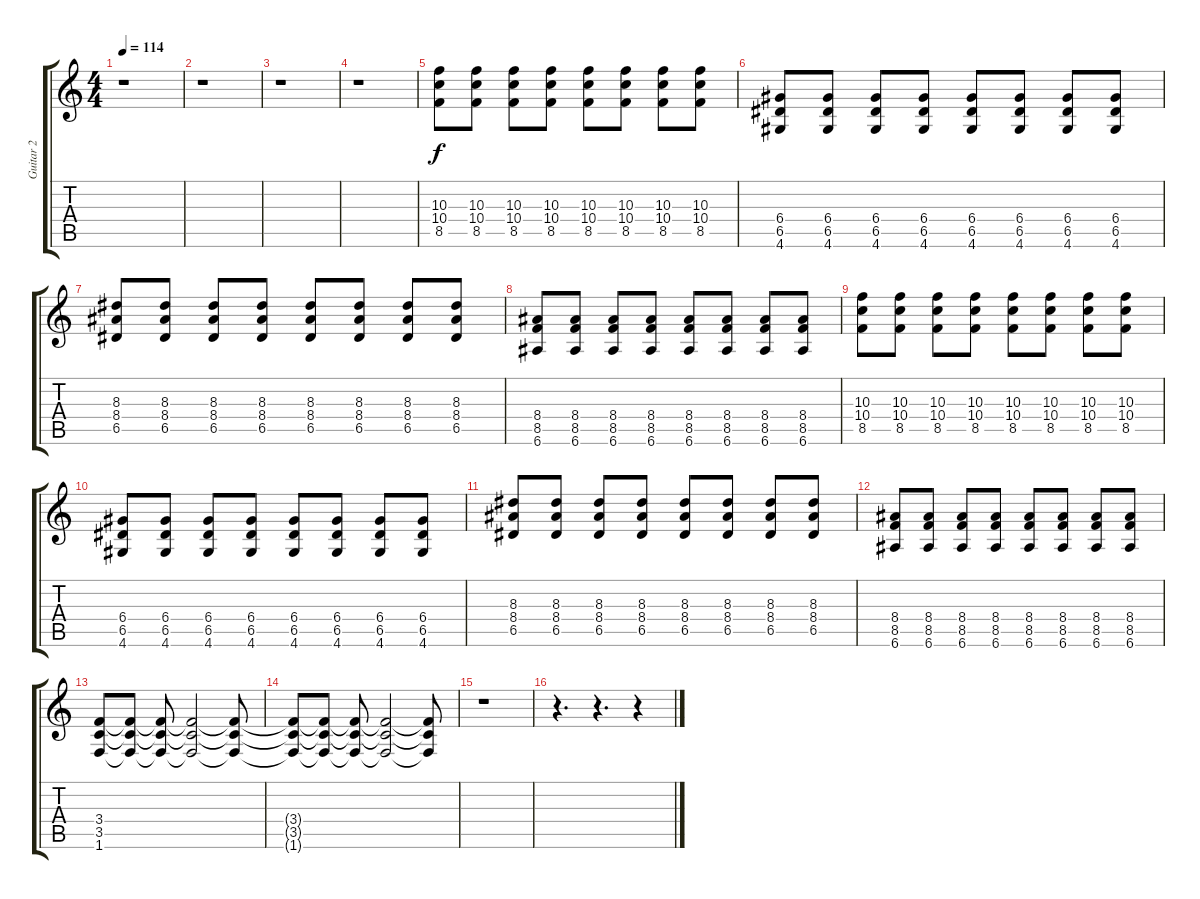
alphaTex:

\track ("Guitar 2" "Guitar 2") {instrument distortionguitar}
\staff {score tabs}
\tuning (E4 B3 G3 D3 A2 E2) {hide}
\ts (4 4)
\tempo 114
\clef g2
\ks c
r.1{dy f instrument distortionguitar} |
r.1 |
r.1 |
r.1 |
(10.3 10.4 8.5).8 (10.3 10.4 8.5).8 (10.3 10.4 8.5).8 (10.3 10.4 8.5).8 (10.3 10.4 8.5).8 (10.3 10.4 8.5).8 (10.3 10.4 8.5).8 (10.3 10.4 8.5).8 |
(6.4 6.5 4.6).8 (6.4 6.5 4.6).8 (6.4 6.5 4.6).8 (6.4 6.5 4.6).8 (6.4 6.5 4.6).8 (6.4 6.5 4.6).8 (6.4 6.5 4.6).8 (6.4 6.5 4.6).8 |
(8.3 8.4 6.5).8 (8.3 8.4 6.5).8 (8.3 8.4 6.5).8 (8.3 8.4 6.5).8 (8.3 8.4 6.5).8 (8.3 8.4 6.5).8 (8.3 8.4 6.5).8 (8.3 8.4 6.5).8 |
(8.4 8.5 6.6).8 (8.4 8.5 6.6).8 (8.4 8.5 6.6).8 (8.4 8.5 6.6).8 (8.4 8.5 6.6).8 (8.4 8.5 6.6).8 (8.4 8.5 6.6).8 (8.4 8.5 6.6).8 |
(10.3 10.4 8.5).8 (10.3 10.4 8.5).8 (10.3 10.4 8.5).8 (10.3 10.4 8.5).8 (10.3 10.4 8.5).8 (10.3 10.4 8.5).8 (10.3 10.4 8.5).8 (10.3 10.4 8.5).8 |
(6.4 6.5 4.6).8 (6.4 6.5 4.6).8 (6.4 6.5 4.6).8 (6.4 6.5 4.6).8 (6.4 6.5 4.6).8 (6.4 6.5 4.6).8 (6.4 6.5 4.6).8 (6.4 6.5 4.6).8 |
(8.3 8.4 6.5).8 (8.3 8.4 6.5).8 (8.3 8.4 6.5).8 (8.3 8.4 6.5).8 (8.3 8.4 6.5).8 (8.3 8.4 6.5).8 (8.3 8.4 6.5).8 (8.3 8.4 6.5).8 |
(8.4 8.5 6.6).8 (8.4 8.5 6.6).8 (8.4 8.5 6.6).8 (8.4 8.5 6.6).8 (8.4 8.5 6.6).8 (8.4 8.5 6.6).8 (8.4 8.5 6.6).8 (8.4 8.5 6.6).8 |
(3.4 3.5 1.6).8 (3.4{t} 3.5{t} 1.6{t}).8{volume 13} (3.4{t} 3.5{t} 1.6{t}).8 (3.4{t} 3.5{t} 1.6{t}).2 (3.4{t} 3.5{t} 1.6{t}).8 |
(3.4{t} 3.5{t} 1.6{t}).8 (3.4{t} 3.5{t} 1.6{t}).8 (3.4{t} 3.5{t} 1.6{t}).8 (3.4{t} 3.5{t} 1.6{t}).2 (3.4{t} 3.5{t} 1.6{t}).8 |
r.1 |
r.4{d} r.4{d} r.4
